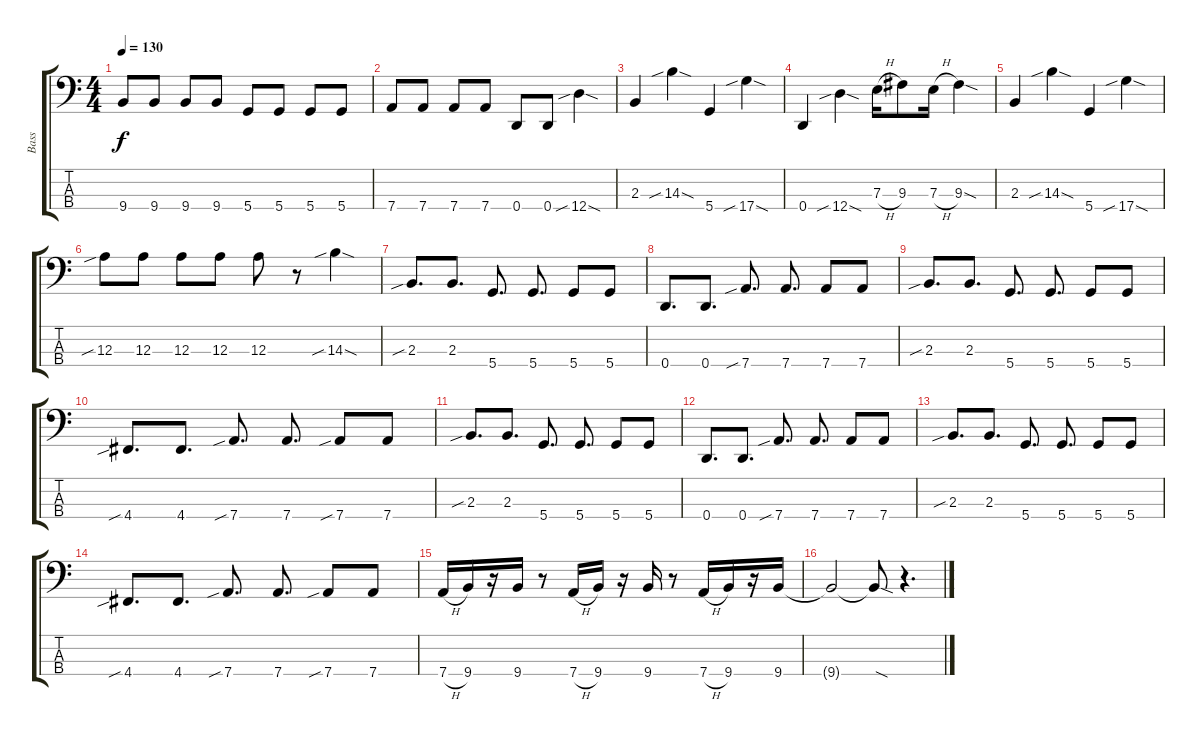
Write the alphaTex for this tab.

\track ("Bass" "Bass") {instrument electricbassfinger}
\staff {score tabs}
\tuning (G2 D2 A1 D1) {hide}
\ts (4 4)
\tempo 130
\clef f4
\ks c
9.4.8{dy f} 9.4.8 9.4.8 9.4.8 5.4.8 5.4.8 5.4.8 5.4.8 |
7.4.8 7.4.8 7.4.8 7.4.8 0.4.8 0.4.8 12.4{sib sod}.4 |
2.3.4 14.3{sib sod}.4 5.4.4 17.4{sib sod}.4 |
0.4.4 12.4{sib sod}.4 7.3{h}.16 9.3.8 7.3{h}.16 9.3{sod}.4 |
2.3.4 14.3{sib sod}.4 5.4.4 17.4{sib sod}.4 |
12.3{sib}.8 12.3.8 12.3.8 12.3.8 12.3.8 r.8 14.3{sib sod}.4 |
2.3{sib}.8{d} 2.3.8{d} 5.4.8{d} 5.4.8{d} 5.4.8 5.4.8 |
0.4.8{d} 0.4.8{d} 7.4{sib}.8{d} 7.4.8{d} 7.4.8 7.4.8 |
2.3{sib}.8{d} 2.3.8{d} 5.4.8{d} 5.4.8{d} 5.4.8 5.4.8 |
4.4{sib}.8{d} 4.4.8{d} 7.4{sib}.8{d} 7.4.8{d} 7.4{sib}.8 7.4.8 |
2.3{sib}.8{d} 2.3.8{d} 5.4.8{d} 5.4.8{d} 5.4.8 5.4.8 |
0.4.8{d} 0.4.8{d} 7.4{sib}.8{d} 7.4.8{d} 7.4.8 7.4.8 |
2.3{sib}.8{d} 2.3.8{d} 5.4.8{d} 5.4.8{d} 5.4.8 5.4.8 |
4.4{sib}.8{d} 4.4.8{d} 7.4{sib}.8{d} 7.4.8{d} 7.4{sib}.8 7.4.8 |
7.4{h}.16 9.4.16 r.16 9.4.16 r.8 7.4{h}.16 9.4.16 r.16 9.4.16 r.8 7.4{h}.16 9.4.16 r.16 9.4.16 |
9.4{t}.2 9.4{sod t}.8 r.4{d}
